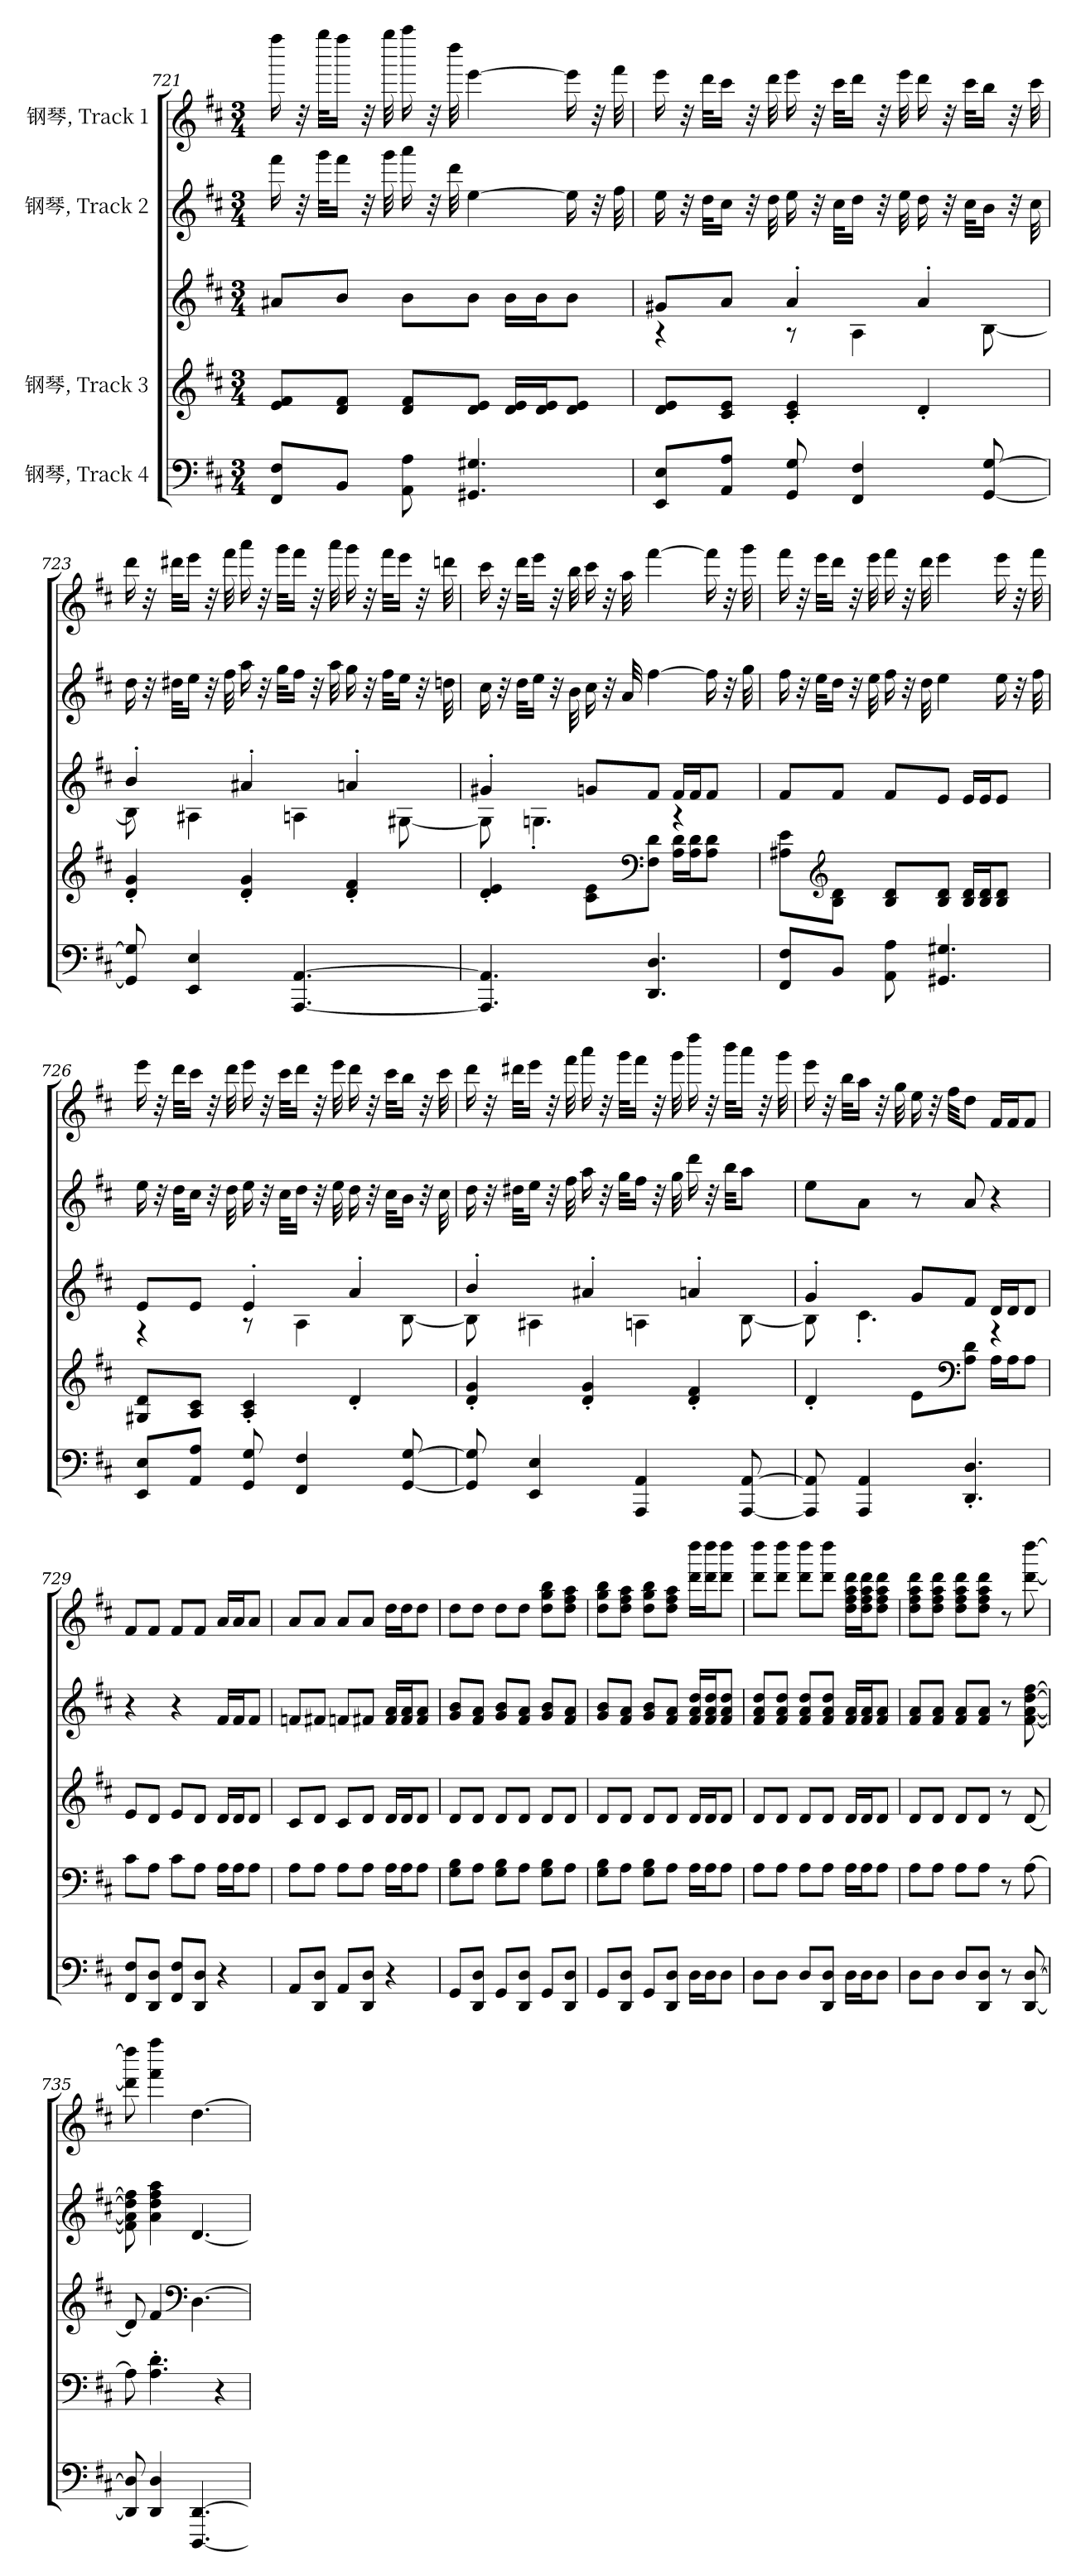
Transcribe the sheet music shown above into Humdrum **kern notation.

**kern	**kern	**kern	**kern	**kern
*part4	*part3	*part3	*part2	*part1
*staff5	*staff4	*staff3	*staff2	*staff1
*I"钢琴, Track 4	*I"钢琴, Track 3	*	*I"钢琴, Track 2	*I"钢琴, Track 1
!!LO:LB:g=z
*clefF4	*clefG2	*clefG2	*clefG2	*clefG2
*k[f#c#]	*k[f#c#]	*k[f#c#]	*k[f#c#]	*k[f#c#]
*M3/4	*M3/4	*M3/4	*M3/4	*M3/4
=721	=721	=721	=721	=721
8FF#/ 8F#/L	8e/ 8f#/L	8a#X/L	16fff#\	16ffff#\
.	.	.	32r	32r
.	.	.	32ggg\KLL	32gggg\KLL
8BB/J	8d/ 8f#/J	8b/J	16fff#\JJ	16ffff#\JJ
.	.	.	32r	32r
.	.	.	32ggg\	32gggg\
8AA\ 8A\	8d/ 8f#/L	8b\L	16aaa\	16aaaa\
.	.	.	32r	32r
.	.	.	32ddd\	32dddd\
4.GG#X/ 4.G#X/	8d/ 8e/J	8b\J	[4ee\	[4eee\
.	16d/ 16e/LL	16b\LL	.	.
.	16d/ 16e/J	16b\J	.	.
.	8d/ 8e/J	8b\J	16ee\]	16eee\]
.	.	.	32r	32r
.	.	.	32ff#\	32fff#\
=722	=722	=722	=722	=722
*	*	*^	*	*
8EE/ 8E/L	8d/ 8e/L	8g#X/L	4r	16ee\	16eee\
.	.	.	.	32r	32r
.	.	.	.	32dd\KLL	32ddd\KLL
8AA/ 8A/J	8c#/ 8e/J	8a/J	.	16cc#\JJ	16ccc#\JJ
.	.	.	.	32r	32r
.	.	.	.	32dd\	32ddd\
8GG/ 8G/	4c#/' 4e/'	4a'/	8r	16ee\	16eee\
.	.	.	.	32r	32r
.	.	.	.	32cc#\KLL	32ccc#\KLL
4FF#/ 4F#/	.	.	4A\	16dd\JJ	16ddd\JJ
.	.	.	.	32r	32r
.	.	.	.	32ee\	32eee\
.	4d'/	4a'/	.	16dd\	16ddd\
.	.	.	.	32r	32r
.	.	.	.	32cc#\KLL	32ccc#\KLL
[8GG/ [8G/	.	.	[8B\	16b\JJ	16bb\JJ
.	.	.	.	32r	32r
.	.	.	.	32cc#\	32ccc#\
!!LO:PB:g=z
=723	=723	=723	=723	=723	=723
8GG/] 8G/]	4d/' 4g/'	4b'/	8B\]	16dd\	16ddd\
.	.	.	.	32r	32r
.	.	.	.	32dd#X\KLL	32ddd#X\KLL
4EE/ 4E/	.	.	4A#X\	16ee\JJ	16eee\JJ
.	.	.	.	32r	32r
.	.	.	.	32ff#\	32fff#\
.	4d/' 4g/'	4a#X'/	.	16aa\	16aaa\
.	.	.	.	32r	32r
.	.	.	.	32gg\KLL	32ggg\KLL
[4.AAA/ [4.AA/	.	.	4An\	16ff#\JJ	16fff#\JJ
.	.	.	.	32r	32r
.	.	.	.	32aa\	32aaa\
.	4d/' 4f#/'	4an'/	.	16gg\	16ggg\
.	.	.	.	32r	32r
.	.	.	.	32ff#\KLL	32fff#\KLL
.	.	.	[8G#X\	16ee\JJ	16eee\JJ
.	.	.	.	32r	32r
.	.	.	.	32ddn\	32dddn\
=724	=724	=724	=724	=724	=724
4.AAA/] 4.AA/]	4d/' 4e/'	4g#X'/	8G#\]	16cc#\	16ccc#\
.	.	.	.	32r	32r
.	.	.	.	32dd\KLL	32ddd\KLL
.	.	.	4.Gn'\	16ee\JJ	16eee\JJ
.	.	.	.	32r	32r
.	.	.	.	32b\	32bb\
.	8c#\ 8e\L	8gn/L	.	16cc#\	16ccc#\
.	.	.	.	32r	32r
.	.	.	.	32a/	32aa\
*	*clefF4	*	*	*	*
4.DD/ 4.D/	8F#\ 8d\J	8f#/J	.	[4ff#\	[4fff#\
.	16A\ 16d\LL	16f#/LL	4r	.	.
.	16A\ 16d\J	16f#/J	.	.	.
.	8A\ 8d\J	8f#/J	.	16ff#\]	16fff#\]
.	.	.	.	32r	32r
.	.	.	.	32gg\	32ggg\
*	*	*v	*v	*	*
!!LO:LB:g=z
=725	=725	=725	=725	=725
8FF#/ 8F#/L	8A#X\ 8e\L	8f#/L	16ff#\	16fff#\
.	.	.	32r	32r
.	.	.	32ee\KLL	32eee\KLL
*	*clefG2	*	*	*
8BB/J	8B\ 8d\J	8f#/J	16dd\JJ	16ddd\JJ
.	.	.	32r	32r
.	.	.	32ee\	32eee\
8AA\ 8A\	8B/ 8d/L	8f#/L	16ff#\	16fff#\
.	.	.	32r	32r
.	.	.	32dd\	32ddd\
4.GG#X/ 4.G#X/	8B/ 8d/J	8e/J	4ee\	4eee\
.	16B/ 16d/LL	16e/LL	.	.
.	16B/ 16d/J	16e/J	.	.
.	8B/ 8d/J	8e/J	16ee\	16eee\
.	.	.	32r	32r
.	.	.	32ff#\	32fff#\
=726	=726	=726	=726	=726
*	*	*^	*	*
8EE/ 8E/L	8G#X/ 8d/L	8e/L	4r	16ee\	16eee\
.	.	.	.	32r	32r
.	.	.	.	32dd\KLL	32ddd\KLL
8AA/ 8A/J	8A/ 8c#/J	8e/J	.	16cc#\JJ	16ccc#\JJ
.	.	.	.	32r	32r
.	.	.	.	32dd\	32ddd\
8GG/ 8G/	4A/' 4c#/'	4e'/	8r	16ee\	16eee\
.	.	.	.	32r	32r
.	.	.	.	32cc#\KLL	32ccc#\KLL
4FF#/ 4F#/	.	.	4A\	16dd\JJ	16ddd\JJ
.	.	.	.	32r	32r
.	.	.	.	32ee\	32eee\
.	4d'/	4a'/	.	16dd\	16ddd\
.	.	.	.	32r	32r
.	.	.	.	32cc#\KLL	32ccc#\KLL
[8GG/ [8G/	.	.	[8B\	16b\JJ	16bb\JJ
.	.	.	.	32r	32r
.	.	.	.	32cc#\	32ccc#\
!!LO:PB:g=z
=727	=727	=727	=727	=727	=727
8GG/] 8G/]	4d/' 4g/'	4b'/	8B\]	16dd\	16ddd\
.	.	.	.	32r	32r
.	.	.	.	32dd#X\KLL	32ddd#X\KLL
4EE/ 4E/	.	.	4A#X\	16ee\JJ	16eee\JJ
.	.	.	.	32r	32r
.	.	.	.	32ff#\	32fff#\
.	4d/' 4g/'	4a#X'/	.	16aa\	16aaa\
.	.	.	.	32r	32r
.	.	.	.	32gg\KLL	32ggg\KLL
4AAA/ 4AA/	.	.	4An\	16ff#\JJ	16fff#\JJ
.	.	.	.	32r	32r
.	.	.	.	32gg\	32ggg\
.	4d/' 4f#/'	4an'/	.	16ddd\	16dddd\
.	.	.	.	32r	32r
.	.	.	.	32bb\KKL	32bbb\KLL
[8AAA/ [8AA/	.	.	[8B\	8aa\J	16aaa\JJ
.	.	.	.	.	32r
.	.	.	.	.	32ggg\
=728	=728	=728	=728	=728	=728
8AAA/] 8AA/]	4d'/	4g'/	8B\]	8ee\L	16eee\
.	.	.	.	.	32r
.	.	.	.	.	32bb\KLL
4AAA/ 4AA/	.	.	4.c#'\	8a\J	16aa\JJ
.	.	.	.	.	32r
.	.	.	.	.	32gg\
.	8e\L	8g/L	.	8r	16ee\
.	.	.	.	.	32r
.	.	.	.	.	32ff#\KKL
*	*clefF4	*	*	*	*
4.DD/' 4.D/'	8A\ 8d\J	8f#/J	.	8a/	8dd\J
.	16A\LL	16d/LL	4r	4r	16f#/LL
.	16A\J	16d/J	.	.	16f#/J
.	8A\J	8d/J	.	.	8f#/J
*	*	*v	*v	*	*
!!LO:LB:g=z
=729	=729	=729	=729	=729
8FF#/ 8F#/L	8c#\L	8e/L	4r	8f#/L
8DD/ 8D/J	8A\J	8d/J	.	8f#/J
8FF#/ 8F#/L	8c#\L	8e/L	4r	8f#/L
8DD/ 8D/J	8A\J	8d/J	.	8f#/J
4r	16A\LL	16d/LL	16f#/LL	16a/LL
.	16A\J	16d/J	16f#/J	16a/J
.	8A\J	8d/J	8f#/J	8a/J
=730	=730	=730	=730	=730
8AA/L	8A\L	8c#/L	8fn/L	8a/L
8DD/ 8D/J	8A\J	8d/J	8f#X/J	8a/J
8AA/L	8A\L	8c#/L	8fn/L	8a/L
8DD/ 8D/J	8A\J	8d/J	8f#X/J	8a/J
4r	16A\LL	16d/LL	16f#/ 16a/LL	16dd\LL
.	16A\J	16d/J	16f#/ 16a/J	16dd\J
.	8A\J	8d/J	8f#/ 8a/J	8dd\J
=731	=731	=731	=731	=731
8GG/L	8G\ 8B\L	8d/L	8g/ 8b/L	8dd\L
8DD/ 8D/J	8A\J	8d/J	8f#/ 8a/J	8dd\J
8GG/L	8G\ 8B\L	8d/L	8g/ 8b/L	8dd\L
8DD/ 8D/J	8A\J	8d/J	8f#/ 8a/J	8dd\J
8GG/L	8G\ 8B\L	8d/L	8g/ 8b/L	8dd\ 8gg\ 8bb\L
8DD/ 8D/J	8A\J	8d/J	8f#/ 8a/J	8dd\ 8ff#\ 8aa\J
=732	=732	=732	=732	=732
8GG/L	8G\ 8B\L	8d/L	8g/ 8b/L	8dd\ 8gg\ 8bb\L
8DD/ 8D/J	8A\J	8d/J	8f#/ 8a/J	8dd\ 8ff#\ 8aa\J
8GG/L	8G\ 8B\L	8d/L	8g/ 8b/L	8dd\ 8gg\ 8bb\L
8DD/ 8D/J	8A\J	8d/J	8f#/ 8a/J	8dd\ 8ff#\ 8aa\J
16D\LL	16A\LL	16d/LL	16f#/ 16a/ 16dd/LL	16ddd\ 16dddd\LL
16D\J	16A\J	16d/J	16f#/ 16a/ 16dd/J	16ddd\ 16dddd\J
8D\J	8A\J	8d/J	8f#/ 8a/ 8dd/J	8ddd\ 8dddd\J
!!LO:PB:g=z
=733	=733	=733	=733	=733
8D\L	8A\L	8d/L	8f#/ 8a/ 8dd/L	8ddd\ 8dddd\L
8D\J	8A\J	8d/J	8f#/ 8a/ 8dd/J	8ddd\ 8dddd\J
8D/L	8A\L	8d/L	8f#/ 8a/ 8dd/L	8ddd\ 8dddd\L
8DD/ 8D/J	8A\J	8d/J	8f#/ 8a/ 8dd/J	8ddd\ 8dddd\J
16D\LL	16A\LL	16d/LL	16f#/ 16a/LL	16dd\ 16ff#\ 16aa\ 16ddd\LL
16D\J	16A\J	16d/J	16f#/ 16a/J	16dd\ 16ff#\ 16aa\ 16ddd\J
8D\J	8A\J	8d/J	8f#/ 8a/J	8dd\ 8ff#\ 8aa\ 8ddd\J
=734	=734	=734	=734	=734
8D\L	8A\L	8d/L	8f#/ 8a/L	8dd\ 8ff#\ 8aa\ 8ddd\L
8D\J	8A\J	8d/J	8f#/ 8a/J	8dd\ 8ff#\ 8aa\ 8ddd\J
8D/L	8A\L	8d/L	8f#/ 8a/L	8dd\ 8ff#\ 8aa\ 8ddd\L
8DD/ 8D/J	8A\J	8d/J	8f#/ 8a/J	8dd\ 8ff#\ 8aa\ 8ddd\J
8r	8r	8r	8r	8r
[8DD/ [8D/	[8A\	[8d/	[8f#\ [8a\ [8dd\ [8ff#\	[8ddd\ [8dddd\
=735	=735	=735	=735	=735
8DD/] 8D/]	8A\]	8d/]	8f#\] 8a\] 8dd\] 8ff#\]	8ddd\] 8dddd\]
4DD/ 4D/	4.A\' 4.d\'	4f#/	4a\ 4dd\ 4ff#\ 4aa\	4fff#\ 4ffff#\
*	*	*clefF4	*	*
[4.DDD/ [4.DD/	.	[4.D\	[4.d/	[4.dd\
.	4r	.	.	.
=	=	=	=	=
*-	*-	*-	*-	*-
